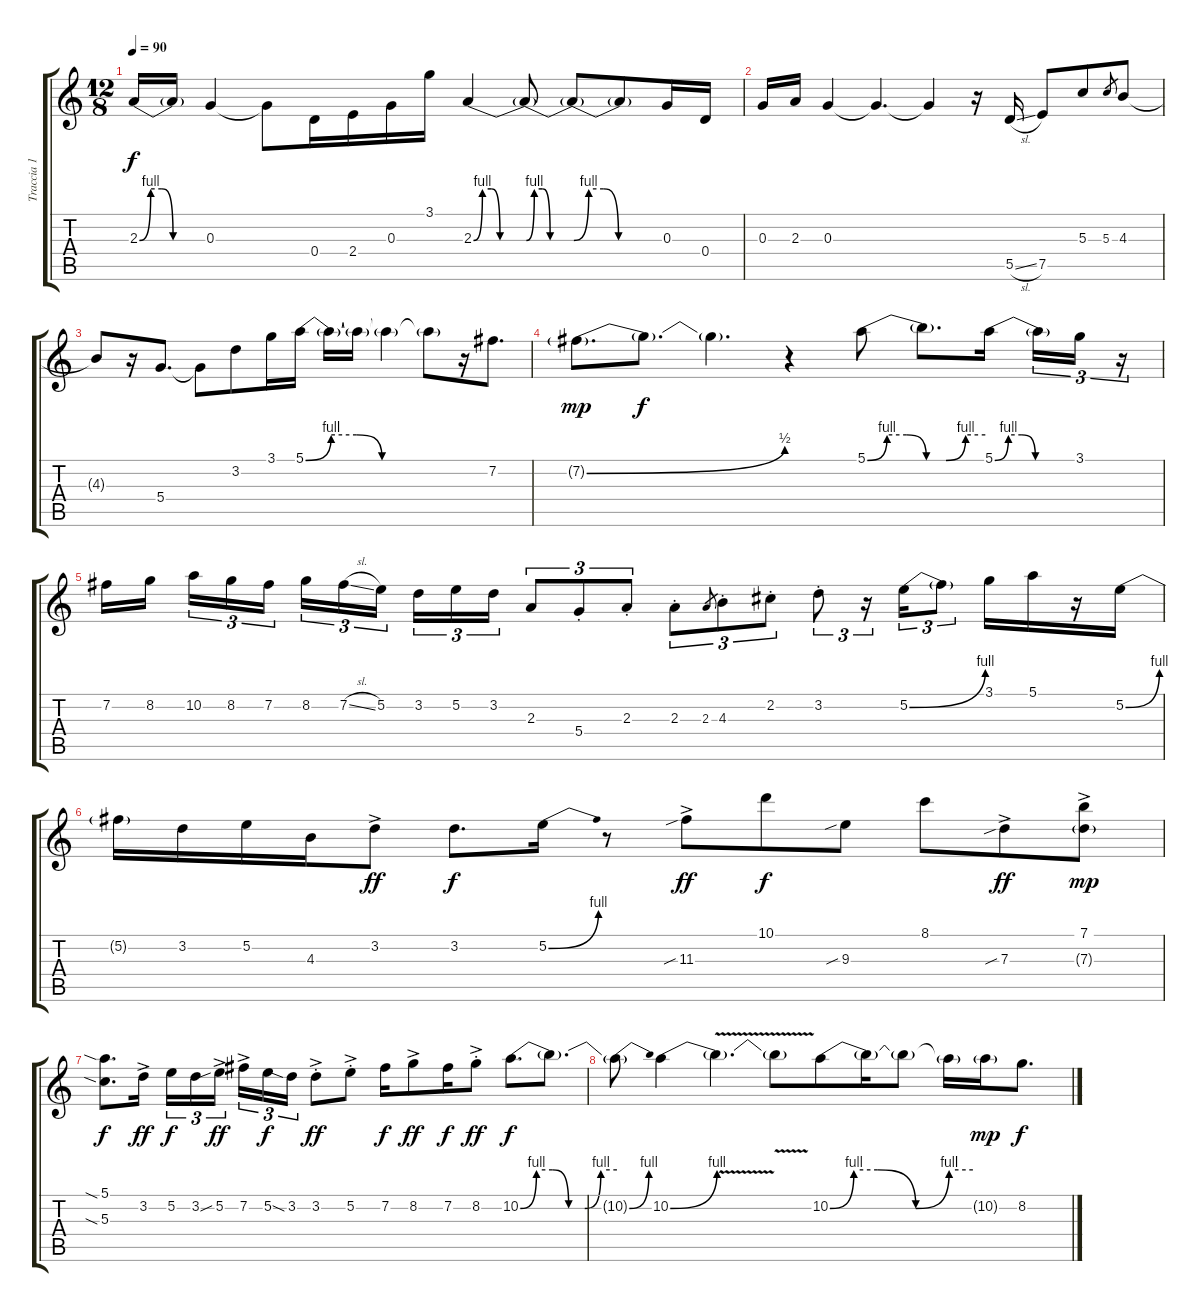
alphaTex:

\track ("Traccia 1" "Traccia 1") {instrument overdrivenguitar}
\staff {score tabs}
\tuning (E4 B3 G3 D3 A2 E2) {hide}
\ts (12 8)
\tempo 90
\clef g2
\ks c
2.3{be (custom 0 0 10 4 20 4 30 0 60 0)}.16{dy f} 2.3{t}.16 0.3.4 0.3{t}.8 0.4.16 2.4.16 0.3.16 3.1.16 2.3{be (custom 0 0 10 4 20 4 30 0 60 0)}.4 2.3{be (custom 0 0 10 4 20 4 30 0 60 0) t}.8 2.3{be (custom 0 0 10 4 20 4 30 0 60 0) t}.8 2.3{t}.8 0.3.16 0.4.16 |
0.3.16 2.3.16 0.3.4 0.3{t}.4{d} 0.3{t}.4 r.16 5.5{sl}.16 7.5.8 5.3.8 5.3.8{gr} 4.3.8 |
4.3{t}.8 r.16 5.4.8{d} 5.4{t}.8 3.2.8 3.1.16 5.1{be (custom 0 0 10 4 20 4 30 0 60 0)}.16 5.1{t}.16 5.1{t}.16 5.1{t}.4 5.1{t}.8 r.16 7.2.8{d} |
7.2{be (bend 0 0 60 2) g}.8{d dy mp} 7.2{t}.8{d dy f} 7.2{t}.4{d} r.4 5.1{be (custom 0 0 10 4 20 4 30 0 40 0 50 4 60 4)}.8 5.1{t}.8{d} 5.1{be (custom 0 0 10 4 20 4 30 0 60 0)}.16{beam splitsecondary} 5.1{t}.16{tu (3 2)} 3.1.16{tu (3 2)} r.16{tu (3 2)} |
7.2.16 8.2.16{beam splitsecondary} 10.2.16{tu (3 2)} 8.2.16{tu (3 2)} 7.2.16{tu (3 2) beam splitsecondary} 8.2.16{tu (3 2)} 7.2{sl}.16{tu (3 2)} 5.2.16{tu (3 2)} 3.2.16{tu (3 2)} 5.2.16{tu (3 2)} 3.2.16{tu (3 2)} 2.3.8{tu (3 2)} 5.4{st}.8{tu (3 2)} 2.3{st}.8{tu (3 2)} 2.3{st}.8{tu (3 2)} 2.3.8{gr} 4.3{st}.8{tu (3 2)} 2.2{st}.8{tu (3 2)} 3.2{st}.8{tu (3 2)} r.16{tu (3 2)} 5.2{be (bend 0 0 60 4)}.16{tu (3 2)} 5.2{t}.8{tu (3 2)} 3.1.16 5.1.16 r.16 5.2{be (bend 0 0 60 4)}.16 |
5.2{t}.16 3.2.16 5.2.16 4.3.16 3.2{ac}.8{dy ff} 3.2.8{d dy f} 5.2{be (bend 0 0 60 4)}.16 r.8 11.3{sib ac}.8{dy ff} 10.1.8{dy f} 9.3{sib}.8 8.1.8 7.3{sib ac}.8{dy ff} (7.1{ac} 7.3{g}).8{dy mp} |
(5.1{sia} 5.3{sia}).8{d dy f} 3.2{ac}.16{dy ff beam splitsecondary} 5.2.16{tu (3 2) dy f} 3.2.16{tu (3 2)} 5.2{sib ac}.16{tu (3 2) dy ff} 7.2{ac}.16{tu (3 2)} 5.2.16{tu (3 2) dy f} 3.2{sia}.16{tu (3 2)} 3.2{ac st}.8{dy ff} 5.2{ac st}.8 7.2.16{dy f} 8.2{ac}.8{dy ff} 7.2.16{dy f} 8.2{ac st}.8{dy ff} 10.2{be (custom 0 0 10 4 20 4 30 0 40 0 50 4 60 4)}.8{d dy f} 10.2{t}.8{d} |
10.2{be (bend 0 0 60 4) t}.8 10.2{be (bend 0 0 60 4)}.4 10.2{v t}.4{d} 10.2{t}.8 10.2{be (custom 0 0 10 4 20 4 36 0 50 4 60 4)}.8 10.2{t}.16 10.2{t}.8 10.2{t}.16 10.2{g}.16{dy mp} 8.2.8{d dy f}
